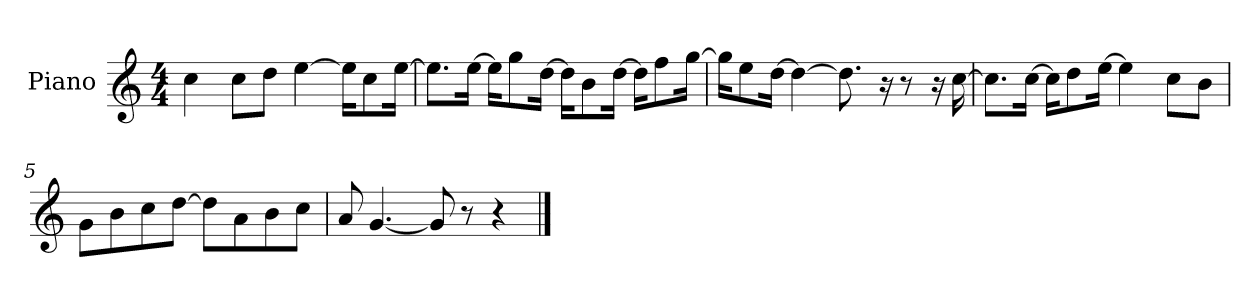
**kern
*part1
*staff1
*I"Piano
*I'P-no
*clefG2
*k[]
*M4/4
*MM90
=1
4cc\
8cc\L
8dd\J
[4ee\
16ee\KL]
8cc\
[16ee\Jk
=2
8.ee\L]
[16ee\Jk
16ee\KL]
8gg\
[16dd\Jk
16dd\KL]
8b\
[16dd\Jk
16dd\KL]
8ff\
[16gg\Jk
=3
16gg\KL]
8ee\
[16dd\Jk
4dd\_
8.dd\]
16r
8r
16r
[16cc\
=4
8.cc\L]
[16cc\Jk
16cc\KL]
8dd\
[16ee\Jk
4ee\]
8cc\L
8b\J
!!LO:LB:g=z
=5
8g\L
8b\
8cc\
[8dd\J
8dd\L]
8a\
8b\
8cc\J
=6
8a/
[4.g/
8g/]
8r
4r
==
*-
